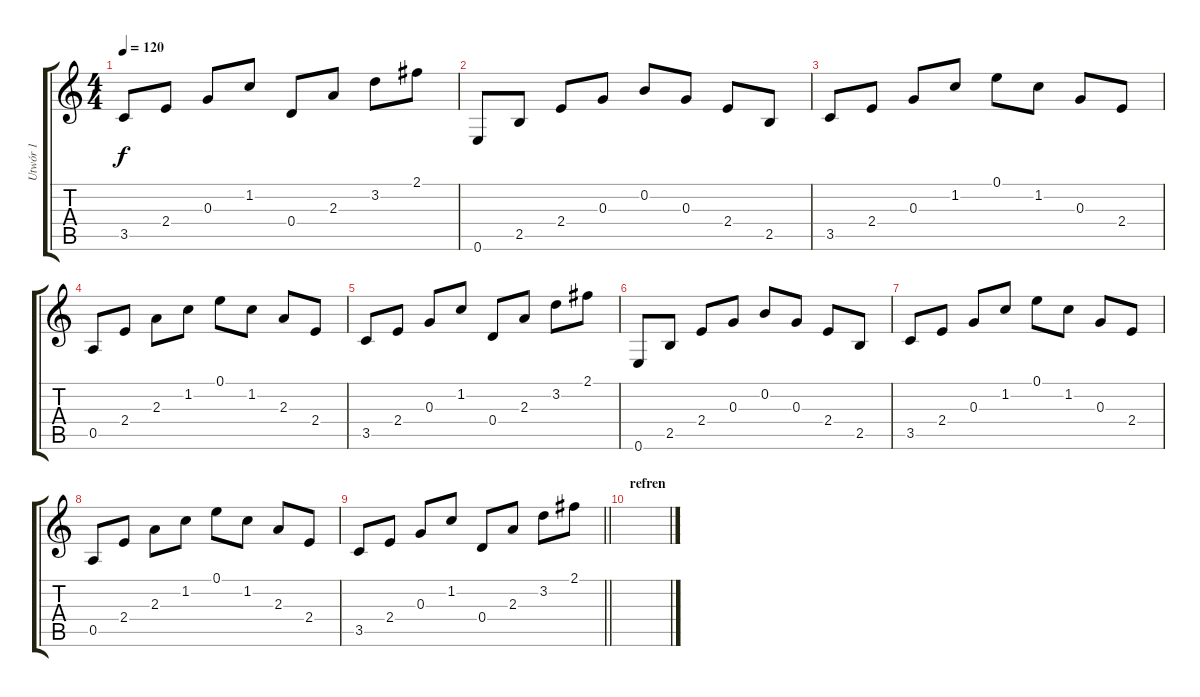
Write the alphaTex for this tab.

\track ("Utwór 1" "Utwór 1") {instrument acousticguitarsteel}
\staff {score tabs}
\tuning (E4 B3 G3 D3 A2 E2) {hide}
\ts (4 4)
\tempo 120
\clef g2
\ks c
3.5.8{dy f} 2.4.8 0.3.8 1.2.8 0.4.8 2.3.8 3.2.8 2.1.8 |
0.6.8 2.5.8 2.4.8 0.3.8 0.2.8 0.3.8 2.4.8 2.5.8 |
3.5.8 2.4.8 0.3.8 1.2.8 0.1.8 1.2.8 0.3.8 2.4.8 |
0.5.8 2.4.8 2.3.8 1.2.8 0.1.8 1.2.8 2.3.8 2.4.8 |
3.5.8 2.4.8 0.3.8 1.2.8 0.4.8 2.3.8 3.2.8 2.1.8 |
0.6.8 2.5.8 2.4.8 0.3.8 0.2.8 0.3.8 2.4.8 2.5.8 |
3.5.8 2.4.8 0.3.8 1.2.8 0.1.8 1.2.8 0.3.8 2.4.8 |
0.5.8 2.4.8 2.3.8 1.2.8 0.1.8 1.2.8 2.3.8 2.4.8 |
\barLineRight lightlight
3.5.8 2.4.8 0.3.8 1.2.8 0.4.8 2.3.8 3.2.8 2.1.8 |
\section ("" "refren")
